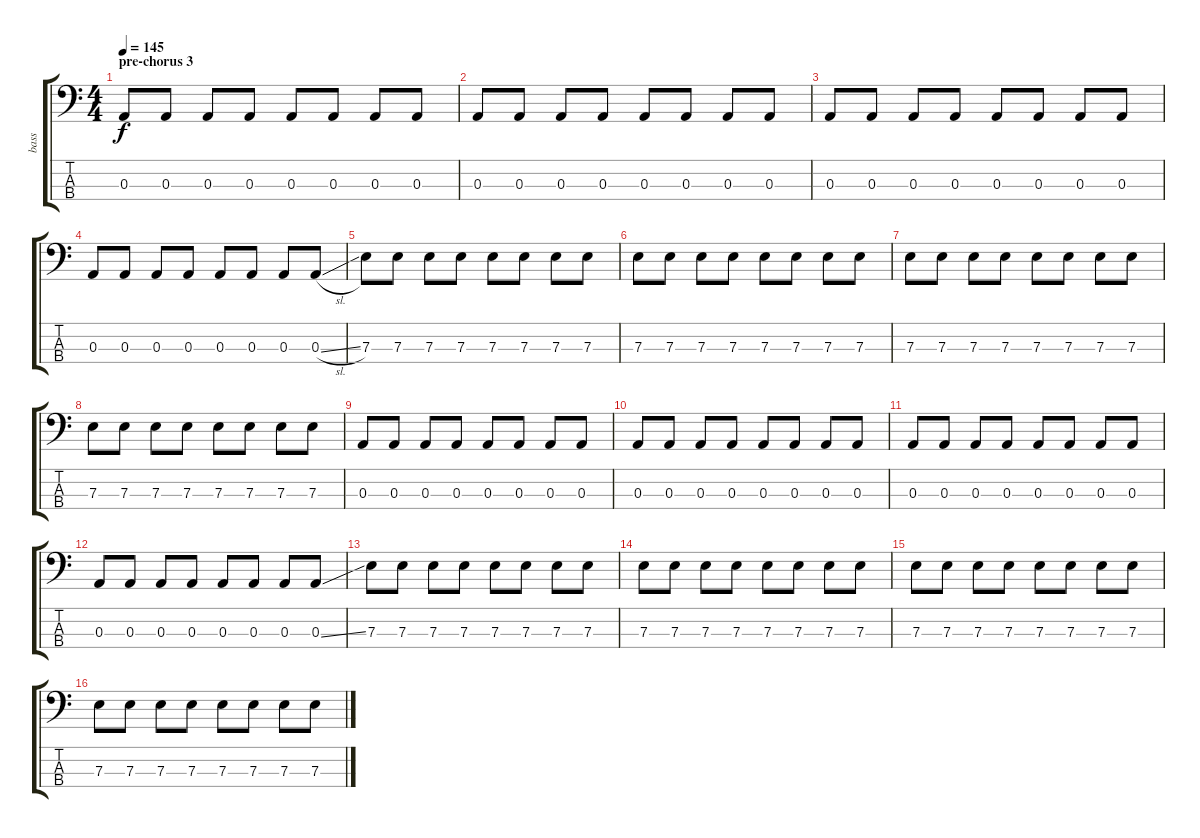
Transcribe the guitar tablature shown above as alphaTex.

\track ("bass" "bass") {instrument electricbassfinger}
\staff {score tabs}
\tuning (G2 D2 A1 E1) {hide}
\ts (4 4)
\section ("" "pre-chorus 3")
\tempo 145
\clef f4
\ks c
0.3.8{dy f} 0.3.8 0.3.8 0.3.8 0.3.8 0.3.8 0.3.8 0.3.8 |
0.3.8 0.3.8 0.3.8 0.3.8 0.3.8 0.3.8 0.3.8 0.3.8 |
0.3.8 0.3.8 0.3.8 0.3.8 0.3.8 0.3.8 0.3.8 0.3.8 |
0.3.8 0.3.8 0.3.8 0.3.8 0.3.8 0.3.8 0.3.8 0.3{sl}.8 |
7.3.8 7.3.8 7.3.8 7.3.8 7.3.8 7.3.8 7.3.8 7.3.8 |
7.3.8 7.3.8 7.3.8 7.3.8 7.3.8 7.3.8 7.3.8 7.3.8 |
7.3.8 7.3.8 7.3.8 7.3.8 7.3.8 7.3.8 7.3.8 7.3.8 |
7.3.8 7.3.8 7.3.8 7.3.8 7.3.8 7.3.8 7.3.8 7.3.8 |
0.3.8 0.3.8 0.3.8 0.3.8 0.3.8 0.3.8 0.3.8 0.3.8 |
0.3.8 0.3.8 0.3.8 0.3.8 0.3.8 0.3.8 0.3.8 0.3.8 |
0.3.8 0.3.8 0.3.8 0.3.8 0.3.8 0.3.8 0.3.8 0.3.8 |
0.3.8 0.3.8 0.3.8 0.3.8 0.3.8 0.3.8 0.3.8 0.3{ss}.8 |
7.3.8 7.3.8 7.3.8 7.3.8 7.3.8 7.3.8 7.3.8 7.3.8 |
7.3.8 7.3.8 7.3.8 7.3.8 7.3.8 7.3.8 7.3.8 7.3.8 |
7.3.8 7.3.8 7.3.8 7.3.8 7.3.8 7.3.8 7.3.8 7.3.8 |
7.3.8 7.3.8 7.3.8 7.3.8 7.3.8 7.3.8 7.3.8 7.3.8
